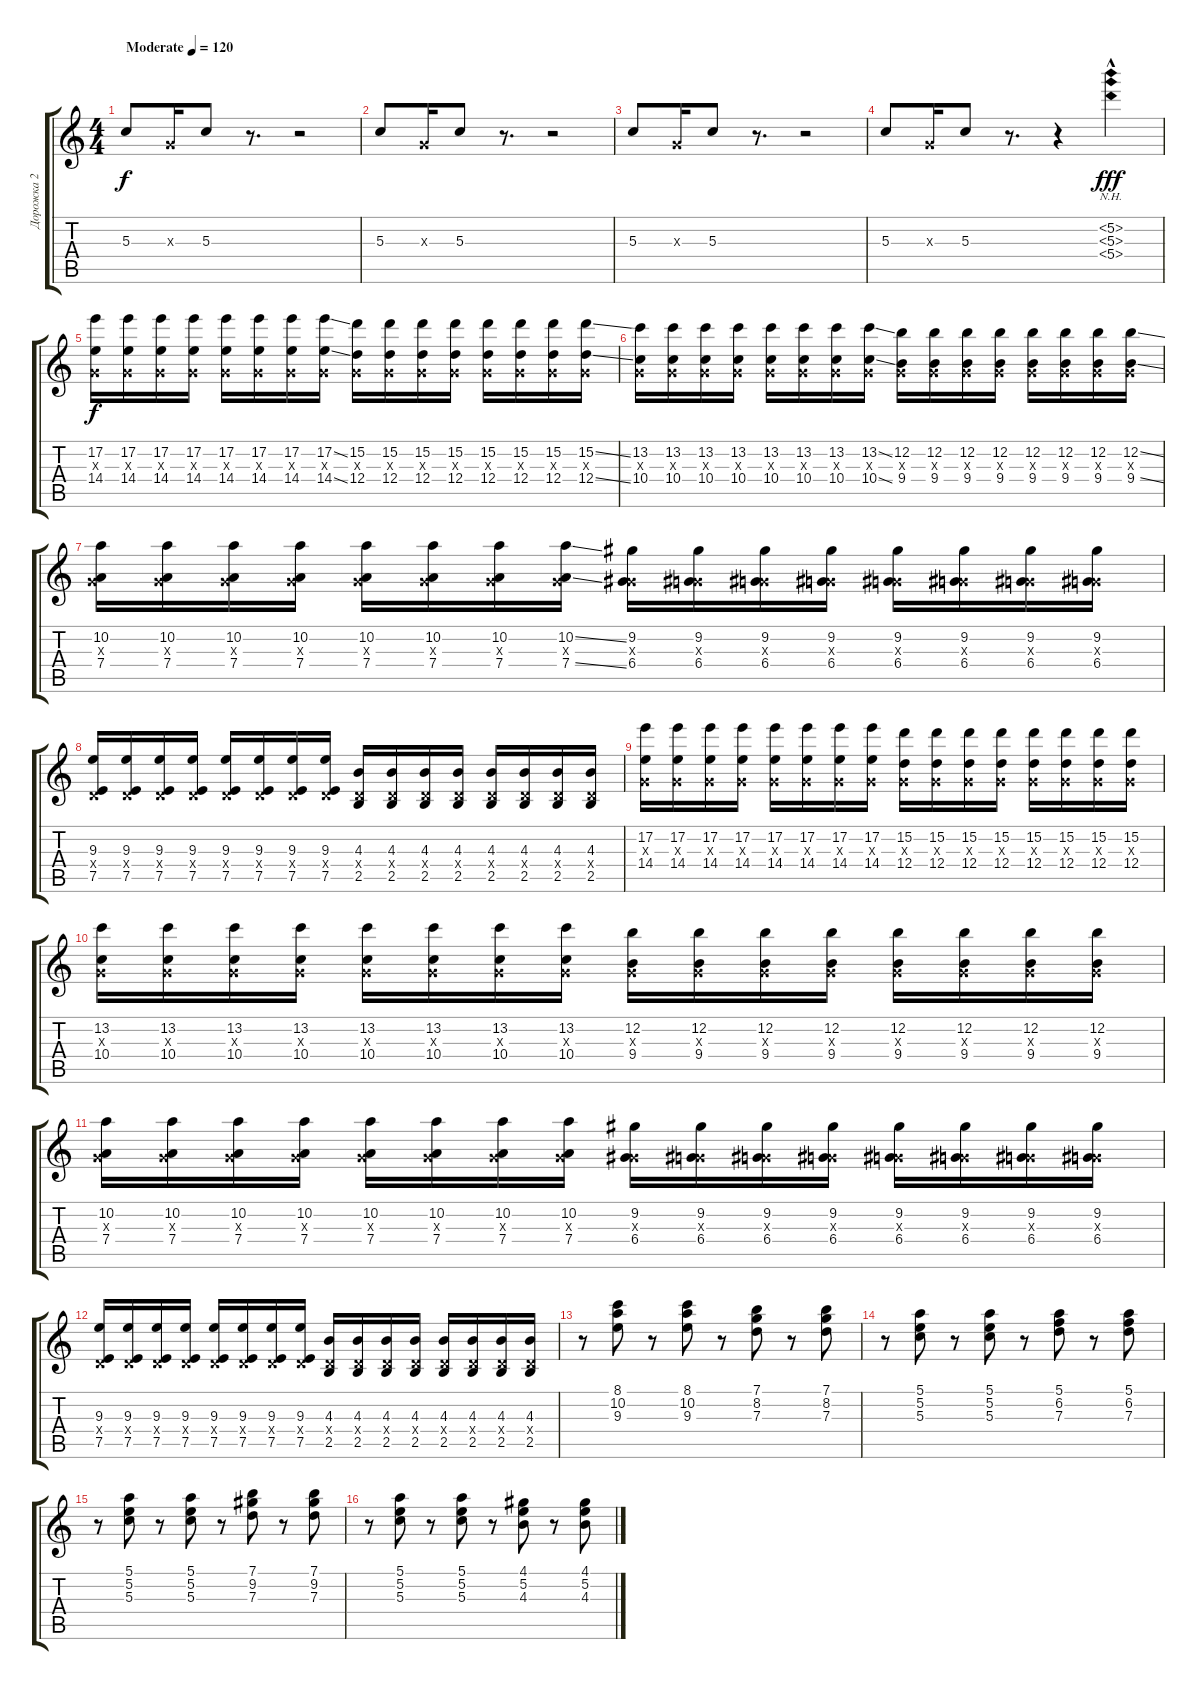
\track ("Дорожка 2" "Дорожка 2") {instrument distortionguitar}
\staff {score tabs}
\tuning (E4 B3 G3 D3 A2 D2) {hide}
\ts (4 4)
\tempo (120 "Moderate")
\clef g2
\ks c
5.3.8{dy f instrument distortionguitar} 0.3{x}.16 5.3.8 r.8{d} r.2 |
5.3.8 0.3{x}.16 5.3.8 r.8{d} r.2 |
5.3.8 0.3{x}.16 5.3.8 r.8{d} r.2 |
5.3.8 0.3{x}.16 5.3.8 r.8{d} r.4 (5.2{nh hac} 5.3{nh hac} 5.4{nh hac}).4{dy fff} |
(17.2 0.3{x} 14.4).16{dy f} (17.2 0.3{x} 14.4).16 (17.2 0.3{x} 14.4).16 (17.2 0.3{x} 14.4).16 (17.2 0.3{x} 14.4).16 (17.2 0.3{x} 14.4).16 (17.2 0.3{x} 14.4).16 (17.2{ss} 0.3{x} 14.4{ss}).16 (15.2 0.3{x} 12.4).16 (15.2 0.3{x} 12.4).16 (15.2 0.3{x} 12.4).16 (15.2 0.3{x} 12.4).16 (15.2 0.3{x} 12.4).16 (15.2 0.3{x} 12.4).16 (15.2 0.3{x} 12.4).16 (15.2{ss} 0.3{x} 12.4{ss}).16 |
(13.2 0.3{x} 10.4).16 (13.2 0.3{x} 10.4).16 (13.2 0.3{x} 10.4).16 (13.2 0.3{x} 10.4).16 (13.2 0.3{x} 10.4).16 (13.2 0.3{x} 10.4).16 (13.2 0.3{x} 10.4).16 (13.2{ss} 0.3{x} 10.4{ss}).16 (12.2 0.3{x} 9.4).16 (12.2 0.3{x} 9.4).16 (12.2 0.3{x} 9.4).16 (12.2 0.3{x} 9.4).16 (12.2 0.3{x} 9.4).16 (12.2 0.3{x} 9.4).16 (12.2 0.3{x} 9.4).16 (12.2{ss} 0.3{x} 9.4{ss}).16 |
(10.2 0.3{x} 7.4).16 (10.2 0.3{x} 7.4).16 (10.2 0.3{x} 7.4).16 (10.2 0.3{x} 7.4).16 (10.2 0.3{x} 7.4).16 (10.2 0.3{x} 7.4).16 (10.2 0.3{x} 7.4).16 (10.2{ss} 0.3{x} 7.4{ss}).16 (9.2 0.3{x} 6.4).16 (9.2 0.3{x} 6.4).16 (9.2 0.3{x} 6.4).16 (9.2 0.3{x} 6.4).16 (9.2 0.3{x} 6.4).16 (9.2 0.3{x} 6.4).16 (9.2 0.3{x} 6.4).16 (9.2 0.3{x} 6.4).16 |
(9.3 0.4{x} 7.5).16 (9.3 0.4{x} 7.5).16 (9.3 0.4{x} 7.5).16 (9.3 0.4{x} 7.5).16 (9.3 0.4{x} 7.5).16 (9.3 0.4{x} 7.5).16 (9.3 0.4{x} 7.5).16 (9.3 0.4{x} 7.5).16 (4.3 0.4{x} 2.5).16 (4.3 0.4{x} 2.5).16 (4.3 0.4{x} 2.5).16 (4.3 0.4{x} 2.5).16 (4.3 0.4{x} 2.5).16 (4.3 0.4{x} 2.5).16 (4.3 0.4{x} 2.5).16 (4.3 0.4{x} 2.5).16 |
(17.2 0.3{x} 14.4).16 (17.2 0.3{x} 14.4).16 (17.2 0.3{x} 14.4).16 (17.2 0.3{x} 14.4).16 (17.2 0.3{x} 14.4).16 (17.2 0.3{x} 14.4).16 (17.2 0.3{x} 14.4).16 (17.2 0.3{x} 14.4).16 (15.2 0.3{x} 12.4).16 (15.2 0.3{x} 12.4).16 (15.2 0.3{x} 12.4).16 (15.2 0.3{x} 12.4).16 (15.2 0.3{x} 12.4).16 (15.2 0.3{x} 12.4).16 (15.2 0.3{x} 12.4).16 (15.2 0.3{x} 12.4).16 |
(13.2 0.3{x} 10.4).16 (13.2 0.3{x} 10.4).16 (13.2 0.3{x} 10.4).16 (13.2 0.3{x} 10.4).16 (13.2 0.3{x} 10.4).16 (13.2 0.3{x} 10.4).16 (13.2 0.3{x} 10.4).16 (13.2 0.3{x} 10.4).16 (12.2 0.3{x} 9.4).16 (12.2 0.3{x} 9.4).16 (12.2 0.3{x} 9.4).16 (12.2 0.3{x} 9.4).16 (12.2 0.3{x} 9.4).16 (12.2 0.3{x} 9.4).16 (12.2 0.3{x} 9.4).16 (12.2 0.3{x} 9.4).16 |
(10.2 0.3{x} 7.4).16 (10.2 0.3{x} 7.4).16 (10.2 0.3{x} 7.4).16 (10.2 0.3{x} 7.4).16 (10.2 0.3{x} 7.4).16 (10.2 0.3{x} 7.4).16 (10.2 0.3{x} 7.4).16 (10.2 0.3{x} 7.4).16 (9.2 0.3{x} 6.4).16 (9.2 0.3{x} 6.4).16 (9.2 0.3{x} 6.4).16 (9.2 0.3{x} 6.4).16 (9.2 0.3{x} 6.4).16 (9.2 0.3{x} 6.4).16 (9.2 0.3{x} 6.4).16 (9.2 0.3{x} 6.4).16 |
(9.3 0.4{x} 7.5).16 (9.3 0.4{x} 7.5).16 (9.3 0.4{x} 7.5).16 (9.3 0.4{x} 7.5).16 (9.3 0.4{x} 7.5).16 (9.3 0.4{x} 7.5).16 (9.3 0.4{x} 7.5).16 (9.3 0.4{x} 7.5).16 (4.3 0.4{x} 2.5).16 (4.3 0.4{x} 2.5).16 (4.3 0.4{x} 2.5).16 (4.3 0.4{x} 2.5).16 (4.3 0.4{x} 2.5).16 (4.3 0.4{x} 2.5).16 (4.3 0.4{x} 2.5).16 (4.3 0.4{x} 2.5).16 |
r.8{instrument electricguitarjazz} (8.1 10.2 9.3).8 r.8 (8.1 10.2 9.3).8 r.8 (7.1 8.2 7.3).8 r.8 (7.1 8.2 7.3).8 |
r.8 (5.1 5.2 5.3).8 r.8 (5.1 5.2 5.3).8 r.8 (5.1 6.2 7.3).8 r.8 (5.1 6.2 7.3).8 |
r.8 (5.1 5.2 5.3).8 r.8 (5.1 5.2 5.3).8 r.8 (7.1 9.2 7.3).8 r.8 (7.1 9.2 7.3).8 |
r.8 (5.1 5.2 5.3).8 r.8 (5.1 5.2 5.3).8 r.8 (4.1 5.2 4.3).8 r.8 (4.1 5.2 4.3).8
